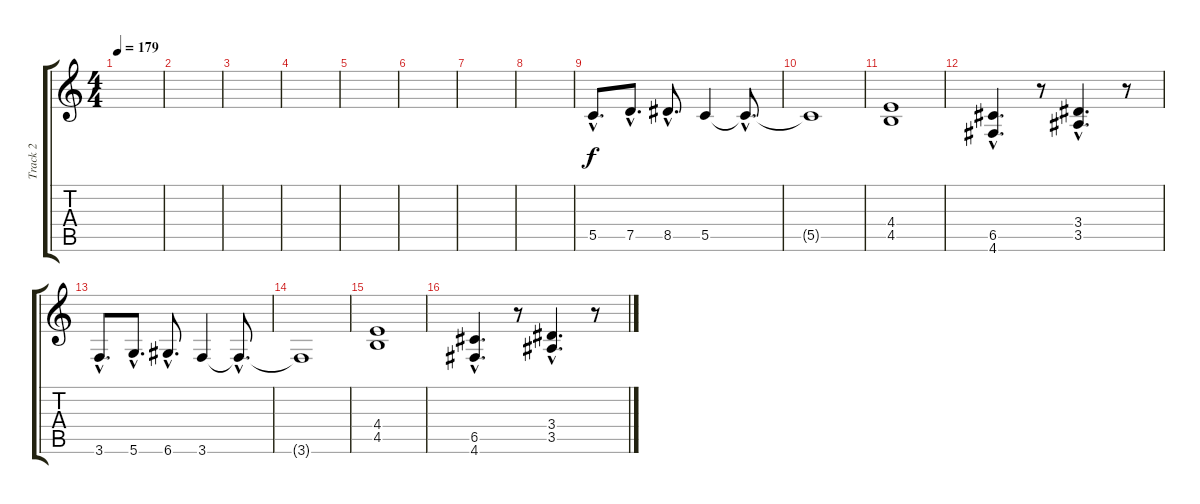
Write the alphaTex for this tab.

\track ("Track 2" "Track 2") {instrument overdrivenguitar}
\staff {score tabs}
\tuning (D4 A3 F3 C3 G2 D2) {hide}
\ts (4 4)
\tempo 179
\clef g2
\ks c
|
|
|
|
|
|
|
|
5.5{hac}.8{d} 7.5{hac}.8{d} 8.5{hac}.8{d} 5.5.4 5.5{hac t}.8{d} |
5.5{t}.1 |
(4.4 4.5).1 |
(6.5{hac} 4.6{hac}).4{d} r.8 (3.4{hac} 3.5{hac}).4{d} r.8 |
3.6{hac}.8{d} 5.6{hac}.8{d} 6.6{hac}.8{d} 3.6.4 3.6{hac t}.8{d} |
3.6{t}.1 |
(4.4 4.5).1 |
(6.5{hac} 4.6{hac}).4{d} r.8 (3.4{hac} 3.5{hac}).4{d} r.8
